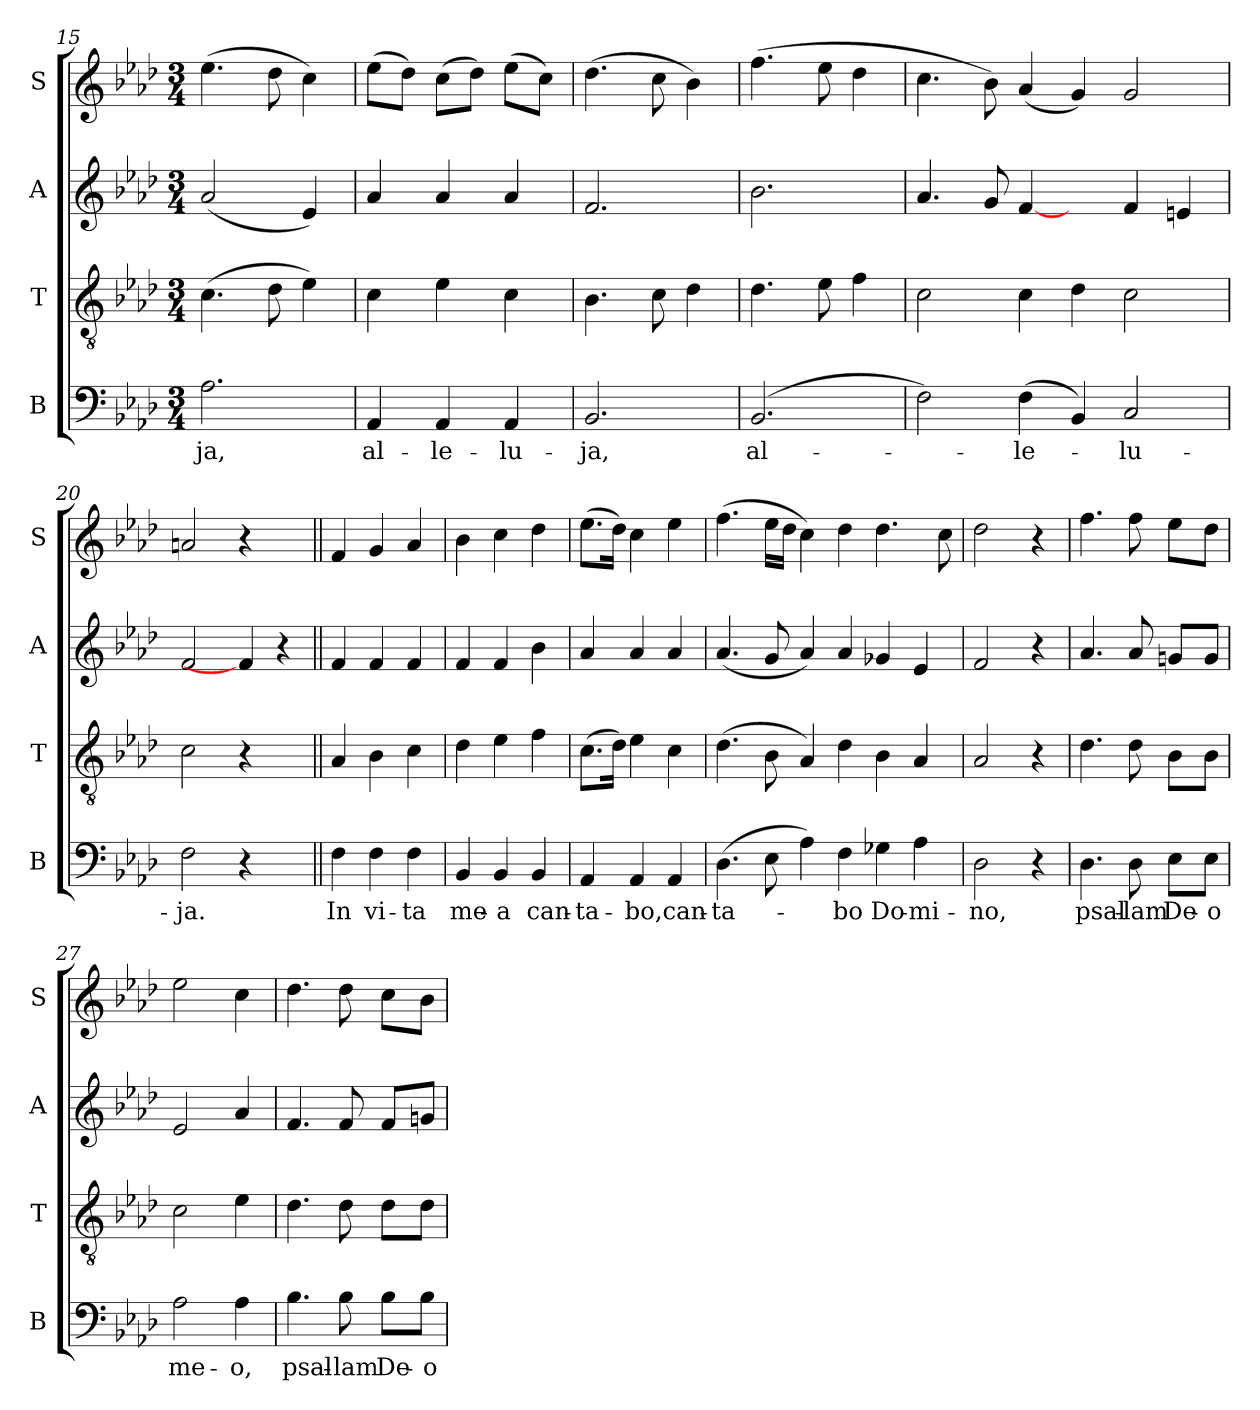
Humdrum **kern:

**kern	**text	**kern	**kern	**kern
*part4	*part4	*part3	*part2	*part1
*staff4	*staff4	*staff3	*staff2	*staff1
*I"B	*	*I"T	*I"A	*I"S
*I'B	*	*I'T	*I'A	*I'S
*clefF4	*	*clefGv2	*clefG2	*clefG2
*k[b-e-a-d-]	*	*k[b-e-a-d-]	*k[b-e-a-d-]	*k[b-e-a-d-]
*M3/4	*	*M3/4	*M3/4	*M3/4
=15	=15	=15	=15	=15
2.A-\	-ja,	(4.c\	(2a-/	(4.ee-\
.	.	8d-\	.	8dd-\
.	.	4e-\)	4e-/)	4cc\)
!!LO:PB:g=z
=16	=16	=16	=16	=16
4AA-/	al-	4c\	4a-/	(8ee-\L
.	.	.	.	8dd-\J)
4AA-/	-le-	4e-\	4a-/	(8cc\L
.	.	.	.	8dd-\J)
4AA-/	-lu-	4c\	4a-/	(8ee-\L
.	.	.	.	8cc\J)
=17	=17	=17	=17	=17
2.BB-/	-ja,	4.B-\	2.f/	(4.dd-\
.	.	8c\	.	8cc\
.	.	4d-\	.	4b-\)
=18	=18	=18	=18	=18
(2.BB-/	al-	4.d-\	2.b-\	(4.ff\
.	.	8e-\	.	8ee-\
.	.	4f\	.	4dd-\
=19	=19	=19	=19	=19
2F\)	.	2c\	4.a-/	4.cc\
.	.	.	8g/	8b-\)
(4F\	-le-	4c\	[4f/	(4a-/
4BB-/)	.	4d-\	4ryy	4g/)
2C/	-lu-	2c\	4f/	2g/
.	.	.	4en/	.
=20	=20	=20	=20	=20
2F\	-ja.	2c\	2f/	2an/
4r	.	4r	4f/]	4r
4ryy	.	4ryy	4r	4ryy
!!LO:LB:g=z
=21||	=21||	=21||	=21||	=21||
4F\	In	4A-/	4f/	4f/
4F\	vi-	4B-\	4f/	4g/
4F\	-ta	4c\	4f/	4a-/
=22	=22	=22	=22	=22
4BB-/	me-	4d-\	4f/	4b-\
4BB-/	-a	4e-\	4f/	4cc\
4BB-/	can-	4f\	4b-\	4dd-\
=23	=23	=23	=23	=23
4AA-/	-ta-	(8.c\L	4a-/	(8.ee-\L
.	.	16d-\Jk)	.	16dd-\Jk)
4AA-/	-bo,	4e-\	4a-/	4cc\
4AA-/	can-	4c\	4a-/	4ee-\
=24	=24	=24	=24	=24
(4.D-\	-ta-	(4.d-\	(4.a-/	(4.ff\
8E-\	.	8B-\	8g/	16ee-\LL
.	.	.	.	16dd-\JJ
4A-\)	.	4A-/)	4a-/)	4cc\)
4F\	-bo	4d-\	4a-/	4dd-\
4G-X\	Do-	4B-\	4g-X/	4.dd-\
4A-\	-mi-	4A-/	4e-/	.
.	.	.	.	8cc\
=25	=25	=25	=25	=25
2D-\	-no,	2A-/	2f/	2dd-\
4r	.	4r	4r	4r
!!LO:LB:g=z
=26	=26	=26	=26	=26
4.D-\	psal-	4.d-\	4.a-/	4.ff\
8D-\	-lam	8d-\	8a-/	8ff\
8E-\L	De-	8B-\L	8gn/L	8ee-\L
8E-\J	-o	8B-\J	8g/J	8dd-\J
=27	=27	=27	=27	=27
2A-\	me-	2c\	2e-/	2ee-\
4A-\	-o,	4e-\	4a-/	4cc\
=28	=28	=28	=28	=28
4.B-\	psal-	4.d-\	4.f/	4.dd-\
8B-\	-lam	8d-\	8f/	8dd-\
8B-\L	De-	8d-\L	8f/L	8cc\L
8B-\J	-o	8d-\J	8gn/J	8b-\J
=	=	=	=	=
*-	*-	*-	*-	*-
